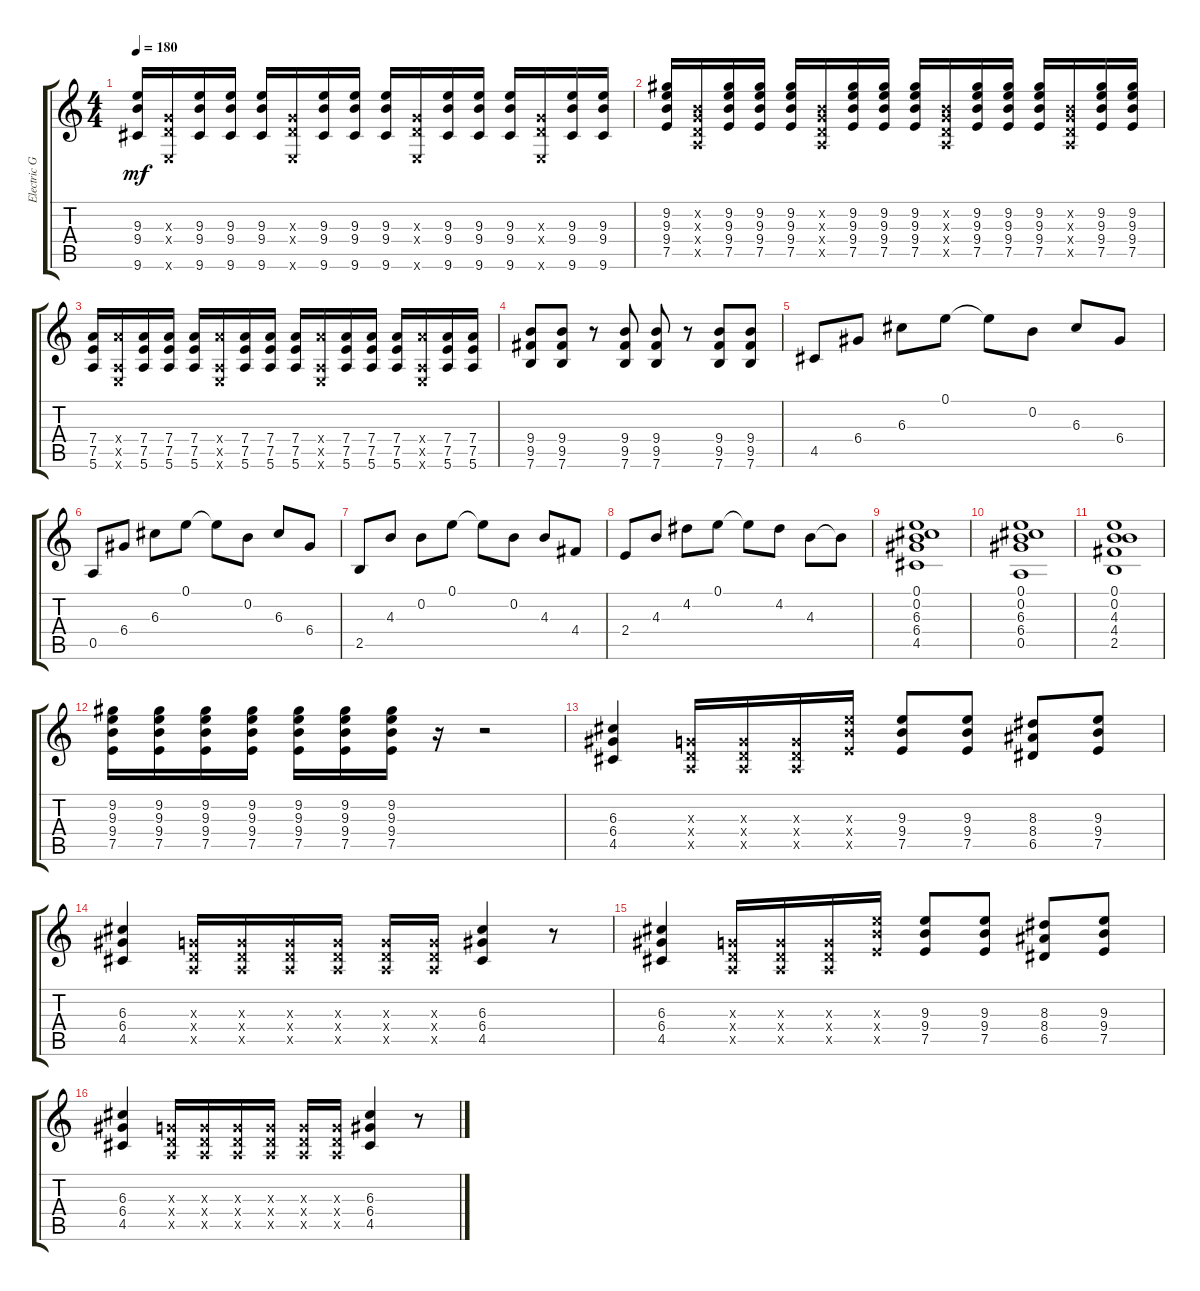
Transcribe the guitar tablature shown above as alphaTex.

\track ("Electric Guitar" "Electric G") {instrument overdrivenguitar}
\staff {score tabs}
\tuning (E4 B3 G3 D3 A2 E2) {hide}
\ts (4 4)
\tempo 180
\clef g2
\ks c
(9.3 9.4 9.6).16{dy mf} (0.3{x} 0.4{x} 0.6{x}).16 (9.3 9.4 9.6).16 (9.3 9.4 9.6).16 (9.3 9.4 9.6).16 (0.3{x} 0.4{x} 0.6{x}).16 (9.3 9.4 9.6).16 (9.3 9.4 9.6).16 (9.3 9.4 9.6).16 (0.3{x} 0.4{x} 0.6{x}).16 (9.3 9.4 9.6).16 (9.3 9.4 9.6).16 (9.3 9.4 9.6).16 (0.3{x} 0.4{x} 0.6{x}).16 (9.3 9.4 9.6).16 (9.3 9.4 9.6).16 |
(9.2 9.3 9.4 7.5).16 (0.2{x} 0.3{x} 0.4{x} 0.5{x}).16 (9.2 9.3 9.4 7.5).16 (9.2 9.3 9.4 7.5).16 (9.2 9.3 9.4 7.5).16 (0.2{x} 0.3{x} 0.4{x} 0.5{x}).16 (9.2 9.3 9.4 7.5).16 (9.2 9.3 9.4 7.5).16 (9.2 9.3 9.4 7.5).16 (0.2{x} 0.3{x} 0.4{x} 0.5{x}).16 (9.2 9.3 9.4 7.5).16 (9.2 9.3 9.4 7.5).16 (9.2 9.3 9.4 7.5).16 (0.2{x} 0.3{x} 0.4{x} 0.5{x}).16 (9.2 9.3 9.4 7.5).16 (9.2 9.3 9.4 7.5).16 |
(7.4 7.5 5.6).16 (7.4{x} 0.5{x} 0.6{x}).16 (7.4 7.5 5.6).16 (7.4 7.5 5.6).16 (7.4 7.5 5.6).16 (7.4{x} 0.5{x} 0.6{x}).16 (7.4 7.5 5.6).16 (7.4 7.5 5.6).16 (7.4 7.5 5.6).16 (7.4{x} 0.5{x} 0.6{x}).16 (7.4 7.5 5.6).16 (7.4 7.5 5.6).16 (7.4 7.5 5.6).16 (7.4{x} 0.5{x} 0.6{x}).16 (7.4 7.5 5.6).16 (7.4 7.5 5.6).16 |
(9.4 9.5 7.6).8 (9.4 9.5 7.6).8 r.8 (9.4 9.5 7.6).8 (9.4 9.5 7.6).8 r.8 (9.4 9.5 7.6).8 (9.4 9.5 7.6).8 |
4.5.8 6.4.8 6.3.8 0.1.8 0.1{t}.8 0.2.8 6.3.8 6.4.8 |
0.5.8 6.4.8 6.3.8 0.1.8 0.1{t}.8 0.2.8 6.3.8 6.4.8 |
2.5.8 4.3.8 0.2.8 0.1.8 0.1{t}.8 0.2.8 4.3.8 4.4.8 |
2.4.8 4.3.8 4.2.8 0.1.8 0.1{t}.8 4.2.8 4.3.8 4.3{t}.8 |
(0.1 0.2 6.3 6.4 4.5).1 |
(0.1 0.2 6.3 6.4 0.5).1 |
(0.1 0.2 4.3 4.4 2.5).1 |
(9.2 9.3 9.4 7.5).16 (9.2 9.3 9.4 7.5).16 (9.2 9.3 9.4 7.5).16 (9.2 9.3 9.4 7.5).16 (9.2 9.3 9.4 7.5).16 (9.2 9.3 9.4 7.5).16 (9.2 9.3 9.4 7.5).16 r.16 r.2 |
(6.3 6.4 4.5).4 (0.3{x} 0.4{x} 0.5{x}).16 (0.3{x} 0.4{x} 0.5{x}).16 (0.3{x} 0.4{x} 0.5{x}).16 (9.3{x} 9.4{x} 7.5{x}).16 (9.3 9.4 7.5).8 (9.3 9.4 7.5).8 (8.3 8.4 6.5).8 (9.3 9.4 7.5).8 |
(6.3 6.4 4.5).4 (0.3{x} 0.4{x} 0.5{x}).16 (0.3{x} 0.4{x} 0.5{x}).16 (0.3{x} 0.4{x} 0.5{x}).16 (0.3{x} 0.4{x} 0.5{x}).16 (0.3{x} 0.4{x} 0.5{x}).16 (0.3{x} 0.4{x} 0.5{x}).16 (6.3 6.4 4.5).4 r.8 |
(6.3 6.4 4.5).4 (0.3{x} 0.4{x} 0.5{x}).16 (0.3{x} 0.4{x} 0.5{x}).16 (0.3{x} 0.4{x} 0.5{x}).16 (9.3{x} 9.4{x} 7.5{x}).16 (9.3 9.4 7.5).8 (9.3 9.4 7.5).8 (8.3 8.4 6.5).8 (9.3 9.4 7.5).8 |
(6.3 6.4 4.5).4 (0.3{x} 0.4{x} 0.5{x}).16 (0.3{x} 0.4{x} 0.5{x}).16 (0.3{x} 0.4{x} 0.5{x}).16 (0.3{x} 0.4{x} 0.5{x}).16 (0.3{x} 0.4{x} 0.5{x}).16 (0.3{x} 0.4{x} 0.5{x}).16 (6.3 6.4 4.5).4 r.8
